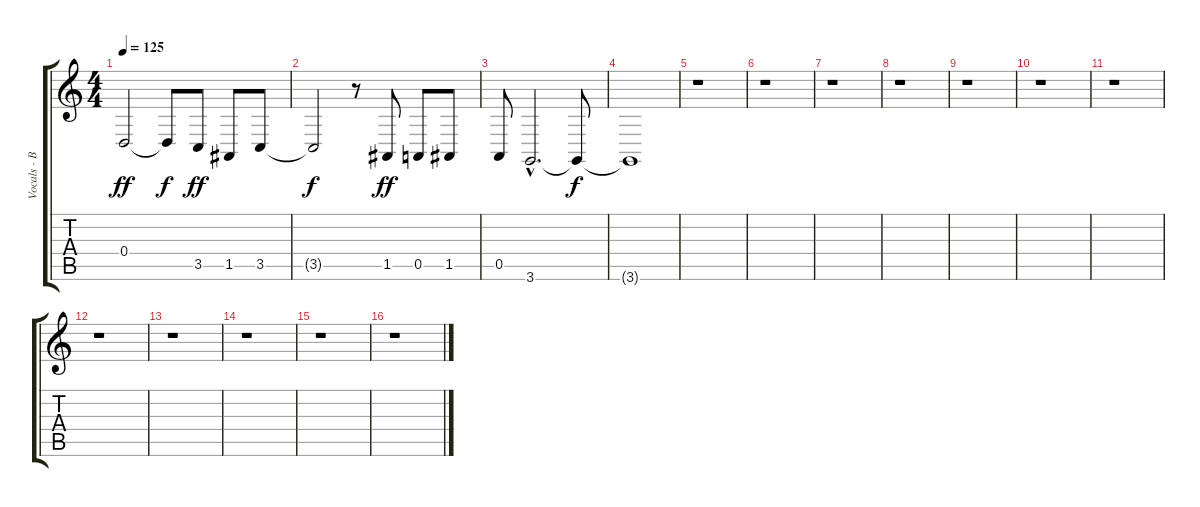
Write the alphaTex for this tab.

\track ("Vocals - Back Vocals" "Vocals - B") {instrument englishhorn}
\staff {score tabs}
\tuning (E4 B3 G3 D3 A2 E2) {hide}
\ts (4 4)
\tempo 125
\clef g2
\ks c
0.4.2{dy ff} 0.4{t}.8{dy f} 3.5.8{dy ff} 1.5.8 3.5.8 |
3.5{t}.2{dy f} r.8 1.5.8{dy ff} 0.5.8 1.5.8 |
0.5.8 3.6{hac}.2{d} 3.6{t}.8{dy f} |
3.6{t}.1 |
r.1 |
r.1 |
r.1 |
r.1 |
r.1 |
r.1 |
r.1 |
r.1 |
r.1 |
r.1 |
r.1 |
r.1
